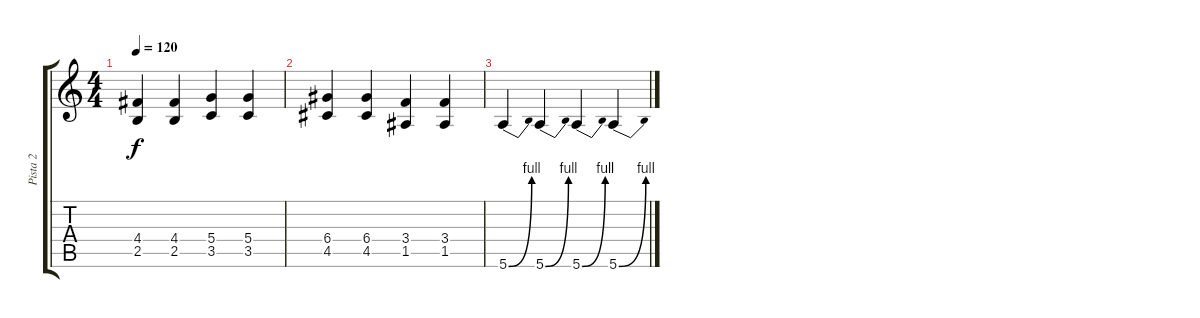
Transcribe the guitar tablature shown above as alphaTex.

\track ("Pista 2" "Pista 2") {instrument distortionguitar}
\staff {score tabs}
\tuning (E4 B3 G3 D3 A2 E2) {hide}
\ts (4 4)
\tempo 120
\clef g2
\ks c
(4.4 2.5).4{dy f} (4.4 2.5).4 (5.4 3.5).4 (5.4 3.5).4 |
(6.4 4.5).4 (6.4 4.5).4 (3.4 1.5).4 (3.4 1.5).4 |
5.6{be (bend 0 0 60 4)}.4 5.6{be (bend 0 0 60 4)}.4 5.6{be (bend 0 0 60 4)}.4 5.6{be (bend 0 0 60 4)}.4
